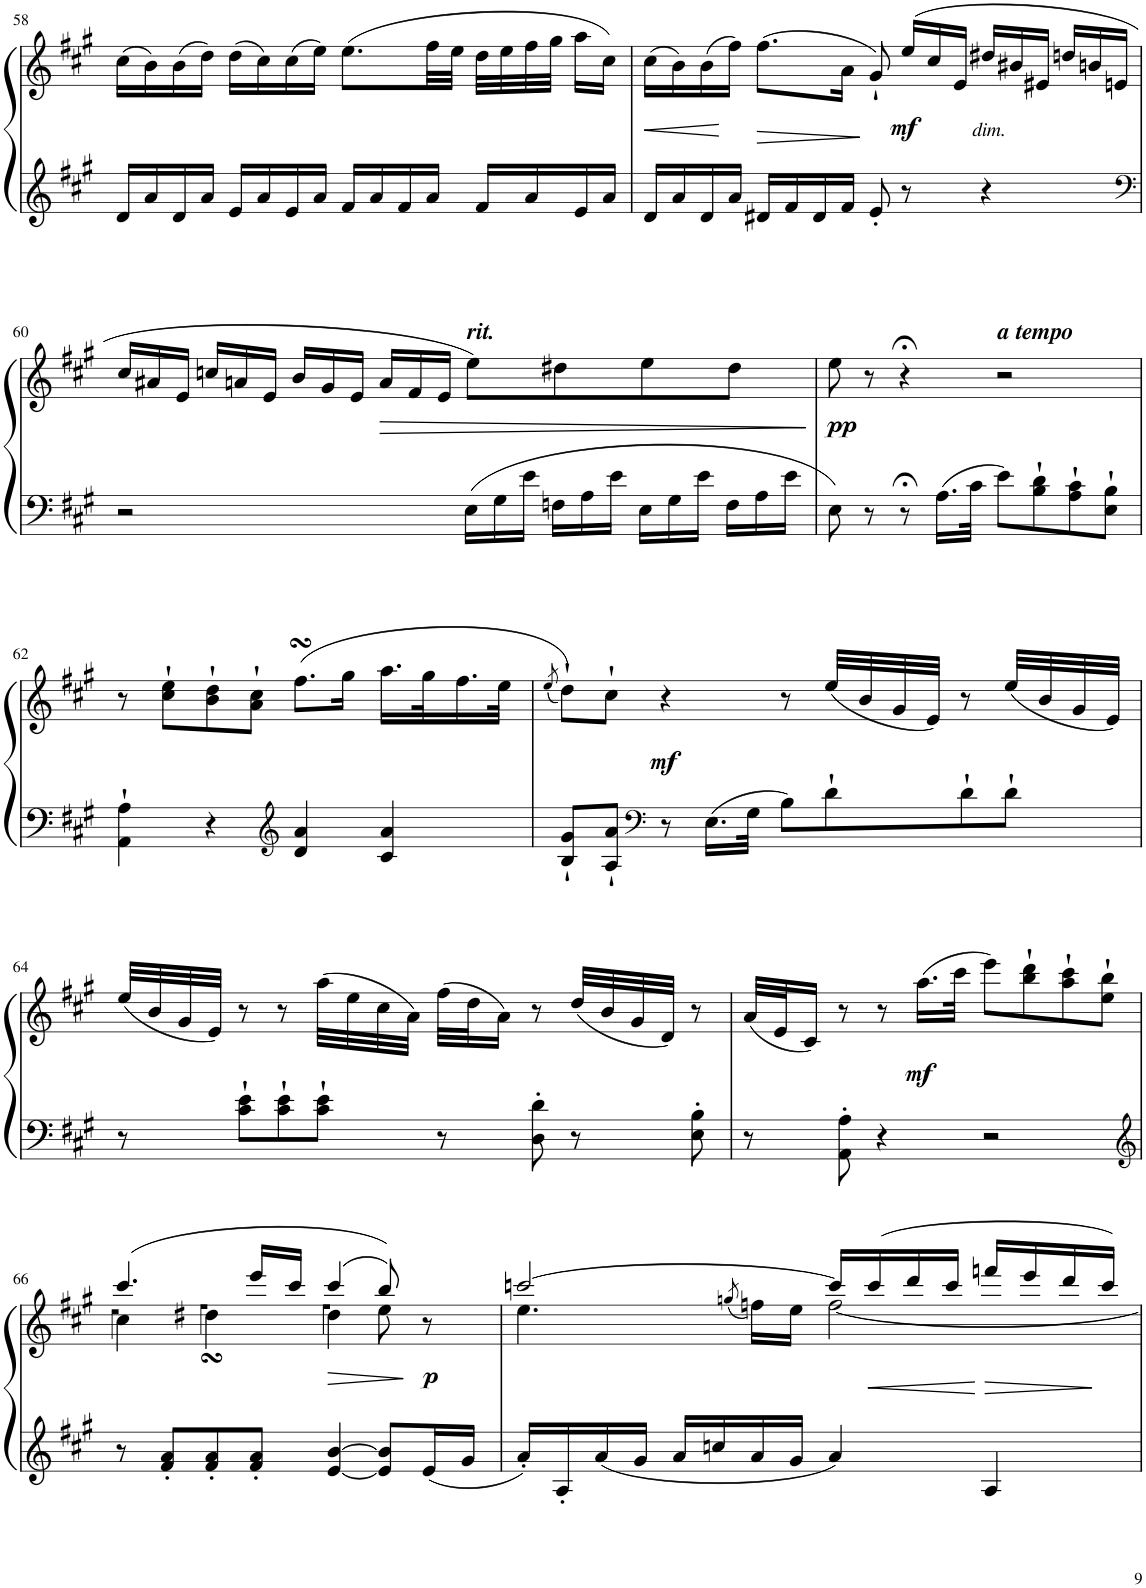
**kern	**kern	**dynam
*part1	*part1	*part1
*staff2	*staff1	*staff1/2
*I"Piano	*	*
*I'Pno	*	*
!!LO:PB:g=z
*clefG2	*clefG2	*
*k[f#c#g#]	*k[f#c#g#]	*
*M4/4	*M4/4	*
*met(c)	*met(c)	*
=58	=58	=58
16d/LL	(16cc#\LL	.
16a/	16b\)	.
16d/	(16b\	.
16a/JJ	16dd\JJ)	.
16e/LL	(16dd\LL	.
16a/	16cc#\)	.
16e/	(16cc#\	.
16a/JJ	16ee\JJ)	.
16f#/LL	(8.ee\L	.
16a/	.	.
16f#/	.	.
16a/JJ	32ff#\LL	.
.	32ee\JJJ	.
16f#/LL	32dd\LLL	.
.	32ee\	.
16a/	32ff#\	.
.	32gg#\JJJ	.
16e/	16aa\LL	.
16a/JJ	16cc#\JJ)	.
=59	=59	=59
!	!	!LO:HP:b
16d/LL	(16cc#\LL	<
16a/	16b\)	.
16d/	(16b\	.
16a/JJ	16ff#\JJ)	[
!	!	!LO:HP:b
16d#X/LL	(8.ff#\L	>
16f#/	.	.
16d#/	.	.
16f#/JJ	16a\Jk	.
8e'/	8g#`/)	]
*	*Xbrackettup	*
!	!	!LO:DY:b
8r	(24ee/LL	mf
.	24cc#/	.
.	24e/JJ	.
!	!	!LO:DY:b
4r	24dd#X/LL	other-dynamics
.	24b#X/	.
.	24e#X/JJ	.
.	24ddn/LL	.
.	24bn/	.
.	24en/JJ	.
!!LO:LB:g=z
=60	=60	=60
*clefF4	*	*
2r	24cc#/LL	.
.	24a#X/	.
.	24e/JJ	.
.	24ccn/LL	.
.	24an/	.
.	24e/JJ	.
.	24b/LL	.
.	24g#/	.
.	24e/JJ	.
!	!	!LO:HP:b
.	24a/LL	>
.	24f#/	.
.	24e/JJ	.
*Xbrackettup	*	*
!	!LO:TX:a:Bi:t=rit.	!
24E\LL	8ee\L)	.
24G#\	.	.
24e\JJ	.	.
24Fn\LL	8dd#X\	.
24A\	.	.
24e\JJ	.	.
24E\LL	8ee\	.
24G#\	.	.
24e\JJ	.	.
24F\LL	8dd#\J	.
24A\	.	.
24e\JJ	.	.
.	.	]
=61	=61	=61
!	!	!LO:DY:b
8E\	8ee\	pp
8r	8r	.
8r;<	4r;<	.
16.A\LL	.	.
32c#\JJk	.	.
!	!LO:TX:a:Bi:t=a tempo	!
8e\L	2r	.
8B\` 8d\`	.	.
8A\` 8c#\`	.	.
8E\` 8B\`J	.	.
!!LO:LB:g=z
=62	=62	=62
4AA\` 4A\`	8r	.
.	8cc#\` 8ee\`L	.
4r	8b\` 8dd\`	.
.	8a\` 8cc#\`J	.
*clefG2	*	*
4d/ 4a/	(8.ff#sSSS\L	.
.	16gg#\Jk	.
4c#/ 4a/	16.aa\LL	.
.	32gg#\K	.
.	16.ff#\	.
.	32ee\JJk	.
=63	=63	=63
.	(8qee/	.
8B/` 8g#/`L	8dd`\L))	.
8A/` 8a/`J	8cc#`\J	.
*clefF4	*	*
!	!	!LO:DY:b
8r	4r	mf
16.E\LL	.	.
32G#\JJk	.	.
8B\L	8r	.
8d`\	(32ee/LLL	.
.	32b/	.
.	32g#/	.
.	32e/JJJ)	.
8d`\	8r	.
8d`\J	(32ee/LLL	.
.	32b/	.
.	32g#/	.
.	32e/JJJ)	.
!!LO:LB:g=z
=64	=64	=64
8r	(32ee/LLL	.
.	32b/	.
.	32g#/	.
.	32e/JJJ)	.
8c#\` 8e\`L	8r	.
8c#\` 8e\`	8r	.
8c#\` 8e\`J	(32aa\LLL	.
.	32ee\	.
.	32cc#\	.
.	32a\JJJ)	.
8r	(32ff#\LLL	.
.	32dd\J	.
.	16a\JJ)	.
8D\' 8d\'	8r	.
8r	(32dd/LLL	.
.	32b/	.
.	32g#/	.
.	32d/JJJ)	.
8E\' 8B\'	8r	.
=65	=65	=65
8r	(32a/LLL	.
.	32e/J	.
.	16c#/JJ)	.
8AA\' 8A\'	8r	.
4r	8r	.
!	!	!LO:DY:b
.	(16.aa\LL	mf
.	32ccc#\JJk	.
2r	8eee\L)	.
.	8bb\` 8ddd\`	.
.	8aa\` 8ccc#\`	.
.	8ee\` 8bb\`J	.
!!LO:LB:g=z
=66	=66	=66
*clefG2	*	*
*	*^	*
8r	(4.ccc#/	4cc#\	.
8f#/' 8a/'L	.	.	.
8f#/' 8a/'	.	4dd#XsSsS\	.
8f#/' 8a/'J	16eee/LL	.	.
.	16ccc#/JJ	.	.
!	!	!	!LO:HP:b
[4e/ [4b/	(4ccc#/	4dd#\	>
8e/] 8b/]L	8bb/))	8ee\	.
!	!	!	!LO:DY:n=1:b
16e/L	8r	8ryy	] p
16g#/JJ	.	.	.
=67	=67	=67	=67
16a'/LL	[2cccn/	4.ee\	.
16A'/	.	.	.
16a/	.	.	.
16g#/JJ	.	.	.
16a/LL	.	.	.
16ccn/	.	.	.
.	.	(8qggn/	.
16a/	.	16ffn\LL)	.
16g#/JJ	.	16ee\JJ	.
4a/	16ccc/LL]	[2ff\	.
!	!	!	!LO:HP:b
.	(16ccc/	.	<
.	16ddd/	.	.
.	16ccc/JJ	.	.
!	!	!	!LO:HP:n=1:b
4A/	16fffn/LL	.	[ >
.	16eee/	.	.
.	16ddd/	.	.
.	16ccc/JJ)	.	]
*	*v	*v	*
=	=	=
*-	*-	*-
